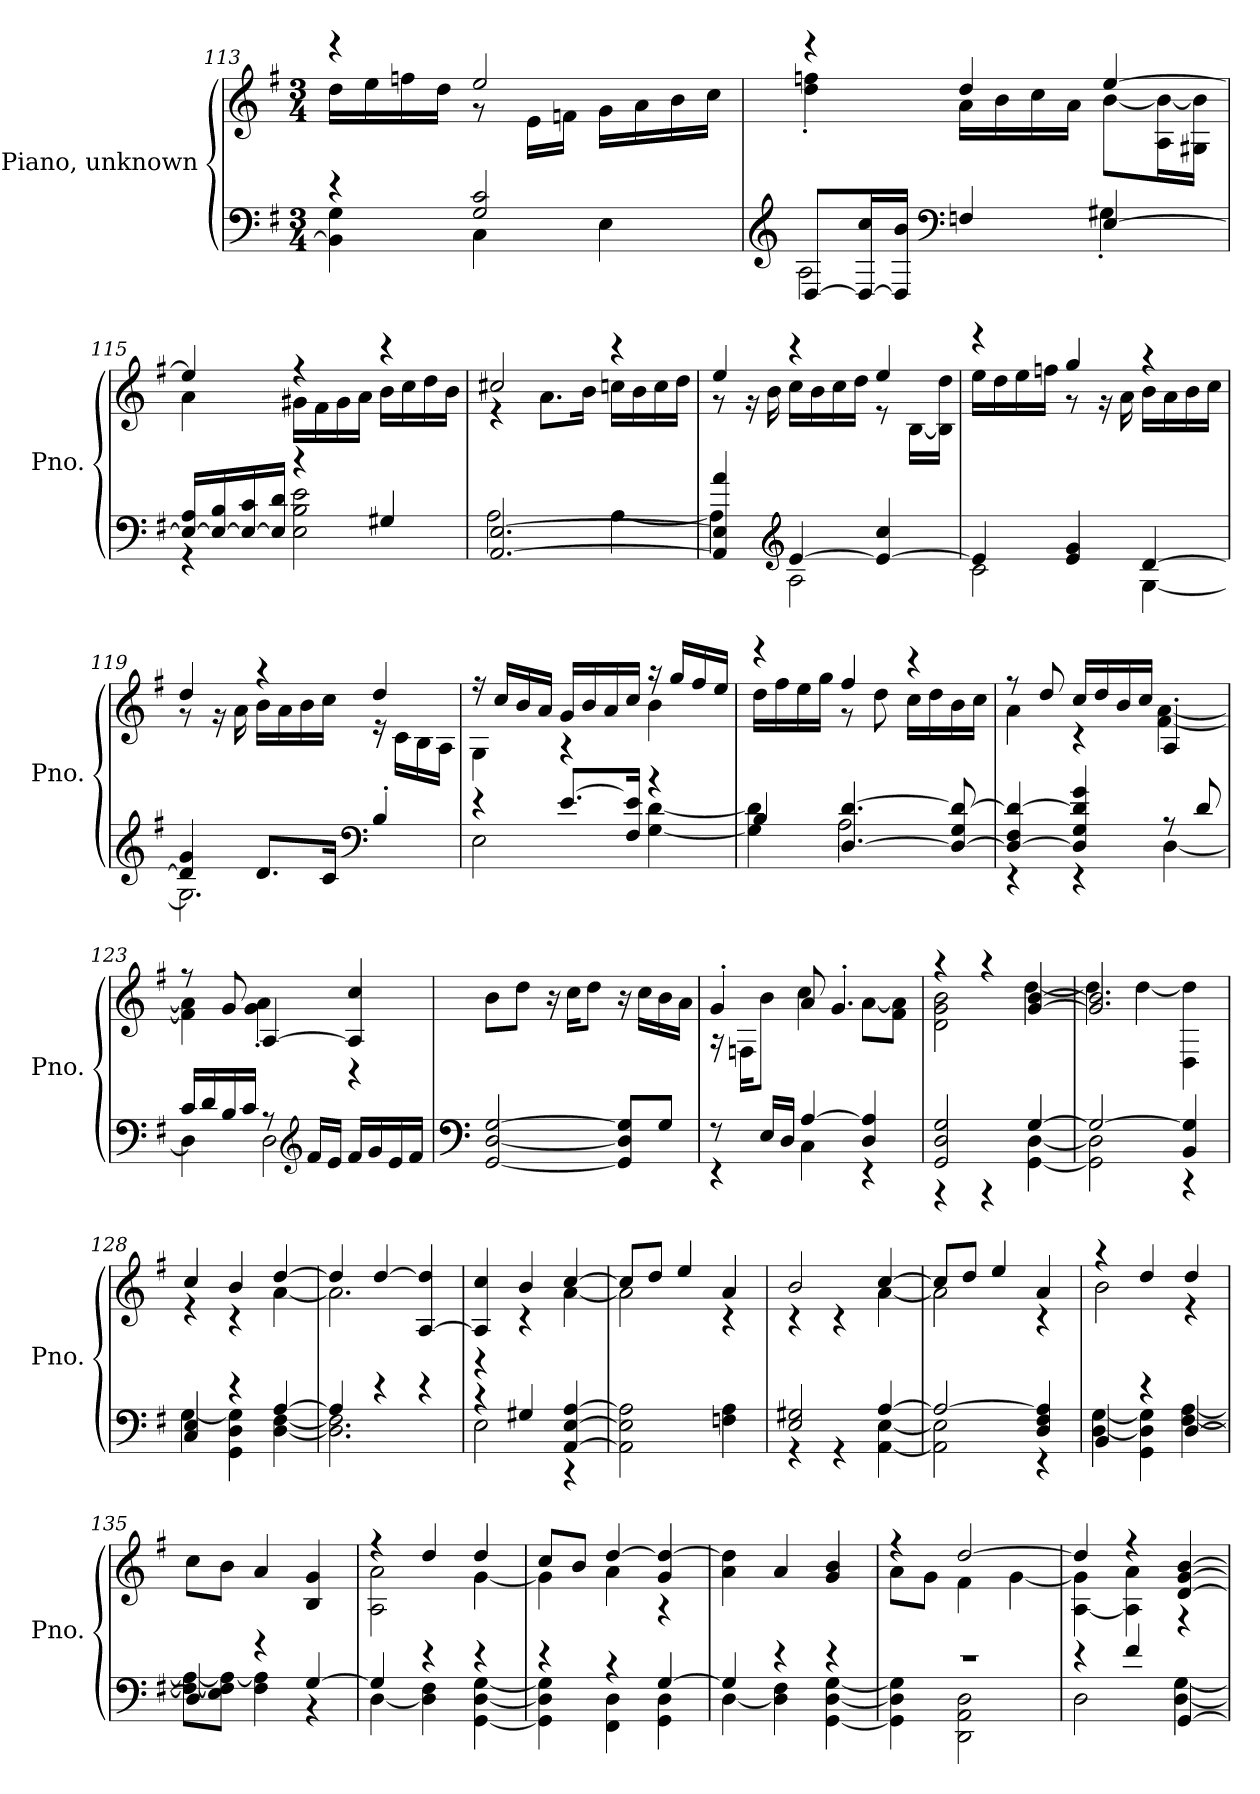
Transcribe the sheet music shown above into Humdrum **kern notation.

**kern	**kern
*part1	*part1
*staff2	*staff1
*I"Piano, unknown	*
*I'Pno.	*
*clefF4	*clefG2
*k[f#]	*k[f#]
*M3/4	*M3/4
=113	=113
*^	*^
4r	4BB\] 4G\	4r	16dd\LL
.	.	.	16ee\
.	.	.	16ffn\
.	.	.	16dd\JJ
2G/ 2c/	4C\	2ee/	8r
.	.	.	16e\LL
.	.	.	16fn\JJ
.	4E\	.	16g\LL
.	.	.	16a\
.	.	.	16b\
.	.	.	16cc\JJ
=114	=114	=114	=114
*clefG2	*	*	*
[8D/L	2A\	4r	4dd\' 4ffn\'
16D/_ 16cc/L	.	.	.
16D/] 16b/JJ	.	.	.
*clefF4	*	*	*
4Fn/	.	4dd/	16a\LL
.	.	.	16b\
.	.	.	16cc\
.	.	.	16a\JJ
[4E/	4G#X'\	[4ee/	[8b\L
.	.	.	16A\ 16b\_L
.	.	.	16G#X\ 16b\]JJ
!!LO:LB:g=z	!!
=115	=115	=115	=115
16E/_ 16A/LL	4r	4ee/]	4a\
16E/_ 16B/	.	.	.
16E/_ 16c/	.	.	.
16E/] 16d/JJ	.	.	.
4r	2E\ 2B\ 2e\	4r	16g#X\LL
.	.	.	16f#\
.	.	.	16g#\
.	.	.	16a\JJ
4G#X/	.	4r	16b\LL
.	.	.	16cc\
.	.	.	16dd\
.	.	.	16b\JJ
=116	=116	=116	=116
[2.AA/ [2.E/	2A\	2cc#X/	4r
.	.	.	8.a\L
.	.	.	16b\Jk
.	[4A\	4r	16ccn\LL
.	.	.	16b\
.	.	.	16cc\
.	.	.	16dd\JJ
=117	=117	=117	=117
4AA/] 4E/] 4a/	4A\]	4ee/	8r
.	.	.	16r
.	.	.	16b\
*clefG2	*	*	*
[4e/	2A\	4r	16cc\LL
.	.	.	16b\
.	.	.	16cc\
.	.	.	16dd\JJ
4e/_ 4cc/	.	4ee/	8r
.	.	.	[16B\LL
.	.	.	16B\] 16dd\JJ
!!LO:LB:g=z	!!
=118	=118	=118	=118
4e/]	2c\	4r	16ee\LL
.	.	.	16dd\
.	.	.	16ee\
.	.	.	16ffn\JJ
4e/ 4g/	.	4gg/	8r
.	.	.	16r
.	.	.	16a\
[4d/	[4G\	4r	16b\LL
.	.	.	16a\
.	.	.	16b\
.	.	.	16cc\JJ
=119	=119	=119	=119
4d/] 4g/	2.G\]	4dd/	8r
.	.	.	16r
.	.	.	16a\
8.d/L	.	4r	16b\LL
.	.	.	16a\
.	.	.	16b\
16c/Jk	.	.	16cc\JJ
*clefF4	*	*	*
4B'/	.	4dd/	16r
.	.	.	16c\LL
.	.	.	16B\
.	.	.	16A\JJ
=120	=120	=120	=120
4r	2E\	16r	4G\
.	.	16cc/LL	.
.	.	16b/	.
.	.	16a/JJ	.
[8.e/L	.	16g/LL	4r
.	.	16b/	.
.	.	16a/	.
16F#/ 16e/]Jk	.	16cc/JJ	.
4r	[4G\ [4d\	16r	4b\
.	.	16gg/LL	.
.	.	16ff#/	.
.	.	16ee/JJ	.
!!LO:PB:g=z	!!
=121	=121	=121	=121
4B/	4G\] 4d\]	4r	16dd\LL
.	.	.	16ff#\
.	.	.	16ee\
.	.	.	16gg\JJ
[4.D/ [4.d/	2A\	4ff#/	8r
.	.	.	8dd\
.	.	4r	16cc\LL
.	.	.	16dd\
8D/_ 8G/ 8d/_	.	.	16b\
.	.	.	16cc\JJ
=122	=122	=122	=122
4D/_ 4F#/ 4d/_	4r	8r	4a\
.	.	8dd/	.
4D/] 4G/ 4d/] 4g/	4r	16cc/LL	4r
.	.	16dd/	.
.	.	16b/	.
.	.	16cc/JJ	.
8r	[4D\	4A'/	[4f#\ [4a\
8d/	.	.	.
=123	=123	=123	=123
16c/LL	4D\]	8r	4f#\] 4a\]
16d/	.	.	.
16B/	.	8g/	.
16c/JJ	.	.	.
8r	2D\	[4A/	4g\' 4a\'
*clefG2	*	*	*
16f#/LL	.	.	.
16e/JJ	.	.	.
16f#/LL	.	4A/] 4cc/	4r
16g/	.	.	.
16e/	.	.	.
16f#/JJ	.	.	.
*v	*v	*	*
*	*v	*v
=124	=124
*clefF4	*
[2GG/ [2D/ [2G/	8b\L
.	8dd\J
.	16r
.	16cc\KL
.	8dd\J
8GG/] 8D/] 8G/]L	16r
.	16cc\LL
8G/J	16b\
.	16a\JJ
!!LO:LB:g=z
=125	=125
*^	*^
8r	4r	4g'/	16r
.	.	.	16Fn\KL
16E/LL	.	.	8b\J
16D/JJ	.	.	.
[4A/	4C\	8a/	4cc\
.	.	4.g'/	.
4D/ 4A/]	4r	.	[8a\L
.	.	.	8f#\ 8a\]J
=126	=126	=126	=126
2GG/ 2D/ 2G/	4r	4r	2d\ 2g\ 2b\
.	4r	4r	.
[4G/	[4GG\ [4D\	[4g/ [4b/	[4dd\
=127	=127	=127	=127
2G/_	2GG\] 2D\]	2.g/] 2.b/]	4dd\]
.	.	.	[4dd\
4BB/ 4G/]	4r	.	4D\ 4dd\]
=128	=128	=128	=128
4C/ 4E/	[4G\	4cc/	4r
4r	4GG\ 4D\ 4G\]	4b/	4r
[4A/	[4D\ [4F#\	[4dd/	[4a\
=129	=129	=129	=129
4A/]	2.D\] 2.F#\]	4dd/]	2.a\]
4r	.	[4dd/	.
4r	.	[4A/ 4dd/]	.
=130	=130	=130	=130
4r	2E\	4A/] 4cc/	4r
4G#X/	.	4b/	4r
[4AA/ [4E/ [4A/	4r	[4cc/	[4a\
*v	*v	*	*
=131	=131	=131
2AA\] 2E\] 2A\]	8cc/L]	2a\]
.	8dd/J	.
.	4ee/	.
4Fn\ 4A\	4a/	4r
!!LO:LB:g=z	!!
=132	=132	=132
*^	*	*
2E/ 2G#X/	4r	2b/	4r
.	4r	.	4r
[4A/	[4AA\ [4E\	[4cc/	[4a\
=133	=133	=133	=133
2A/_	2AA\] 2E\]	8cc/L]	2a\]
.	.	8dd/J	.
.	.	4ee/	.
4D/ 4F#/ 4A/]	4r	4a/	4r
=134	=134	=134	=134
4BB/	[4D\ [4G\	4r	2b\
4r	4GG\ 4D\] 4G\]	4dd/	.
[4D/	[4F#\ [4A\	4dd/	4r
*	*	*v	*v
=135	=135	=135
4D/]	8F#\_ 8A\_L	8cc\L
.	8E\ 8F#\] 8A\_J	8b\J
4r	4F#\ 4A\]	4a/
[4G/	4r	4B/ 4g/
=136	=136	=136
*	*	*^
4G/]	[4D\	4r	2A\ 2a\
4r	4D\] 4F#\	4dd/	.
4r	[4GG\ [4D\ [4G\	4dd/	[4g\
=137	=137	=137	=137
4r	4GG\] 4D\] 4G\]	8cc/L	4g\]
.	.	8b/J	.
4r	4FF#\ 4D\	[4dd/	4a\
[4G/	4GG\ 4D\	4g/ 4dd/_	4r
*	*	*v	*v
=138	=138	=138
4G/]	[4D\	4a\ 4dd\]
4r	4D\] 4F#\	4a/
4r	[4GG\ [4D\ [4G\	4g/ 4b/
=139	=139	=139
*	*	*^
2.r	4GG\] 4D\] 4G\]	4r	8a\L
.	.	.	8g\J
.	2DD\ 2AA\ 2D\	[2dd/	4f#\
.	.	.	[4g\
!!LO:LB:g=z	!!
=140	=140	=140	=140
4r	2D\	4dd/]	[4A\ 4g\]
4f#/	.	4r	4A\] 4a\
[4GG/	[4D\ [4G\	[4d/ [4g/ [4b/	4r
*v	*v	*	*
*	*v	*v
=	=
*-	*-
